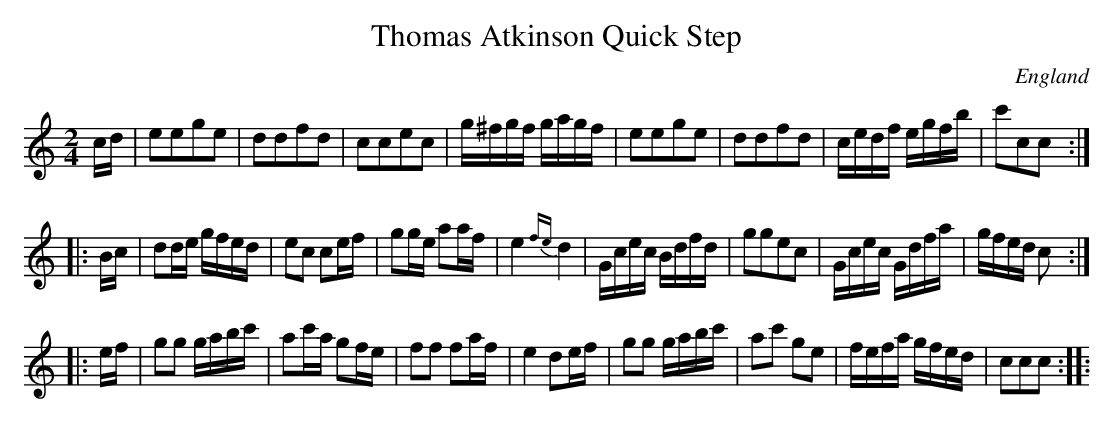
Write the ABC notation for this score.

X:1
T:Thomas Atkinson Quick Step
L:1/8
M:2/4
O:England
K:C major
c/d/ | \
eege | ddfd | ccec | g/^f/g/f/ g/a/g/f/ | \
eege | ddfd | c/e/d/f/ e/g/f/b/ | c'cc ::
B/c/ |\
 dd/e/ g/f/e/d/ | ec ce/f/ | gg/e/ aa/f/ | e2{fe} d2 | \
G/c/e/c/ B/d/f/d/ | ggec | G/c/e/c/ G/d/f/a/ | g/f/e/d/ c ::
e/f/ | gg g/a/b/c'/ | ac'/a/ gf/e/ | ff fa/f/ | e2 de/f/ | \
gg g/a/b/c'/ | ac' ge | f/e/f/a/ g/f/e/d/ |  ccc ::
